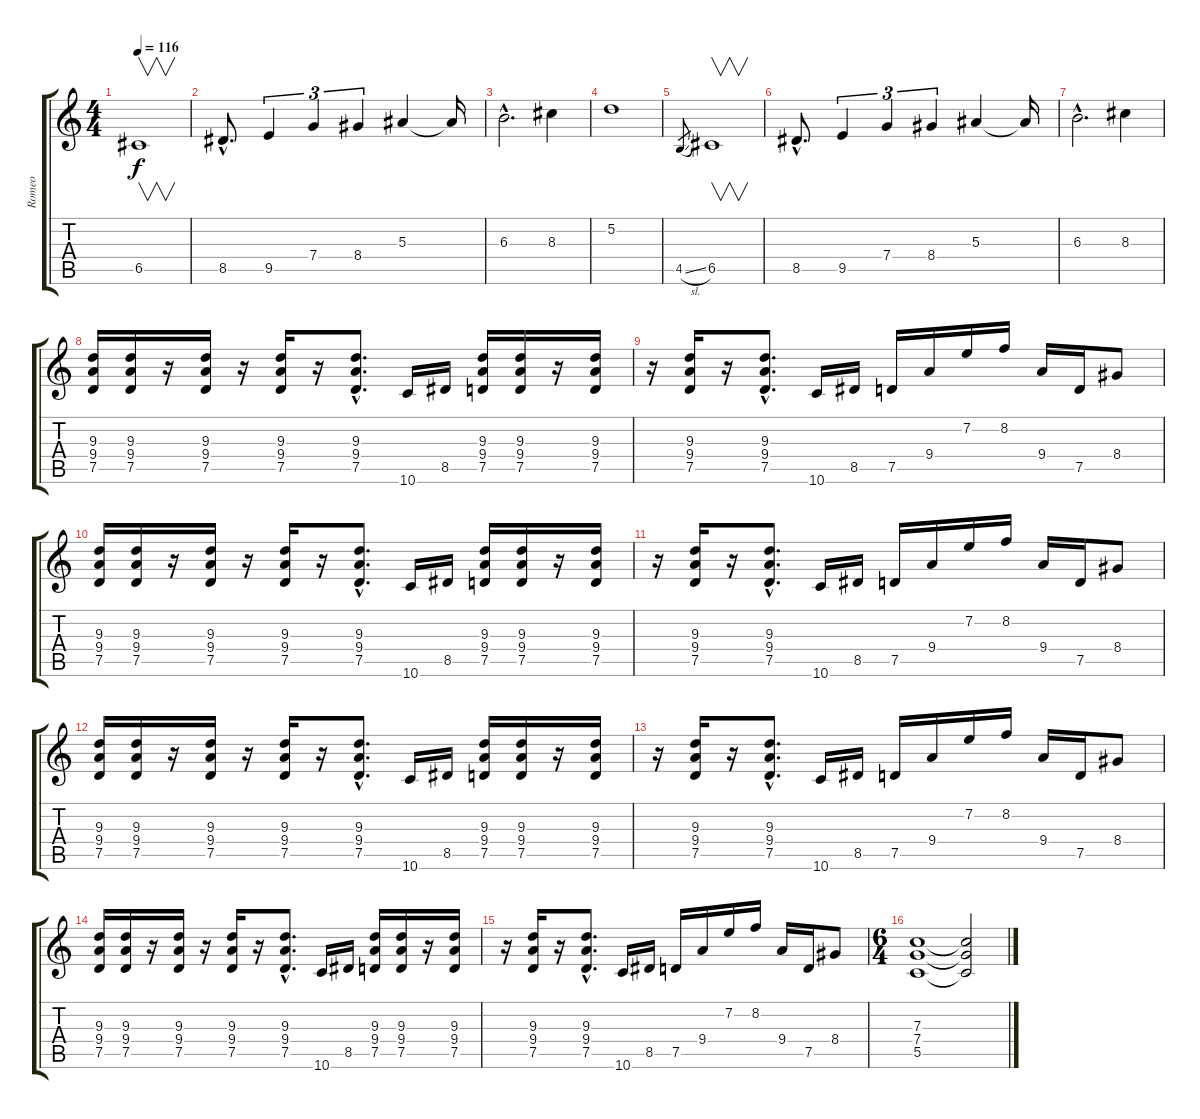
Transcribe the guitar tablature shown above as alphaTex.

\track ("Romeo" "Romeo") {instrument distortionguitar}
\staff {score tabs}
\tuning (D4 A3 F3 C3 G2 D2) {hide}
\ts (4 4)
\tempo 116
\clef g2
\ks c
6.5.1{v dy f instrument distortionguitar} |
8.5{hac}.8{d} 9.5.4{tu (3 2)} 7.4.4{tu (3 2)} 8.4.4{tu (3 2)} 5.3.4 5.3{t}.16 |
6.3{hac}.2{d} 8.3.4 |
5.2.1 |
4.5{sl}.8{gr} 6.5.1{v} |
8.5{hac}.8{d} 9.5.4{tu (3 2)} 7.4.4{tu (3 2)} 8.4.4{tu (3 2)} 5.3.4 5.3{t}.16 |
6.3{hac}.2{d} 8.3.4 |
(9.3 9.4 7.5).16 (9.3 9.4 7.5).16 r.16 (9.3 9.4 7.5).16 r.16 (9.3 9.4 7.5).16 r.16 (9.3{hac} 9.4{hac} 7.5{hac}).8{d} 10.6.16 8.5.16 (9.3 9.4 7.5).16 (9.3 9.4 7.5).16 r.16 (9.3 9.4 7.5).16 |
r.16 (9.3 9.4 7.5).16 r.16 (9.3{hac} 9.4{hac} 7.5{hac}).8{d} 10.6.16 8.5.16 7.5.16 9.4.16 7.2.16 8.2.16 9.4.16 7.5.16 8.4.8 |
(9.3 9.4 7.5).16 (9.3 9.4 7.5).16 r.16 (9.3 9.4 7.5).16 r.16 (9.3 9.4 7.5).16 r.16 (9.3{hac} 9.4{hac} 7.5{hac}).8{d} 10.6.16 8.5.16 (9.3 9.4 7.5).16 (9.3 9.4 7.5).16 r.16 (9.3 9.4 7.5).16 |
r.16 (9.3 9.4 7.5).16 r.16 (9.3{hac} 9.4{hac} 7.5{hac}).8{d} 10.6.16 8.5.16 7.5.16 9.4.16 7.2.16 8.2.16 9.4.16 7.5.16 8.4.8 |
(9.3 9.4 7.5).16 (9.3 9.4 7.5).16 r.16 (9.3 9.4 7.5).16 r.16 (9.3 9.4 7.5).16 r.16 (9.3{hac} 9.4{hac} 7.5{hac}).8{d} 10.6.16 8.5.16 (9.3 9.4 7.5).16 (9.3 9.4 7.5).16 r.16 (9.3 9.4 7.5).16 |
r.16 (9.3 9.4 7.5).16 r.16 (9.3{hac} 9.4{hac} 7.5{hac}).8{d} 10.6.16 8.5.16 7.5.16 9.4.16 7.2.16 8.2.16 9.4.16 7.5.16 8.4.8 |
(9.3 9.4 7.5).16 (9.3 9.4 7.5).16 r.16 (9.3 9.4 7.5).16 r.16 (9.3 9.4 7.5).16 r.16 (9.3{hac} 9.4{hac} 7.5{hac}).8{d} 10.6.16 8.5.16 (9.3 9.4 7.5).16 (9.3 9.4 7.5).16 r.16 (9.3 9.4 7.5).16 |
r.16 (9.3 9.4 7.5).16 r.16 (9.3{hac} 9.4{hac} 7.5{hac}).8{d} 10.6.16 8.5.16 7.5.16 9.4.16 7.2.16 8.2.16 9.4.16 7.5.16 8.4.8 |
\ts (6 4)
(7.3 7.4 5.5).1 (7.3{t} 7.4{t} 5.5{t}).2
